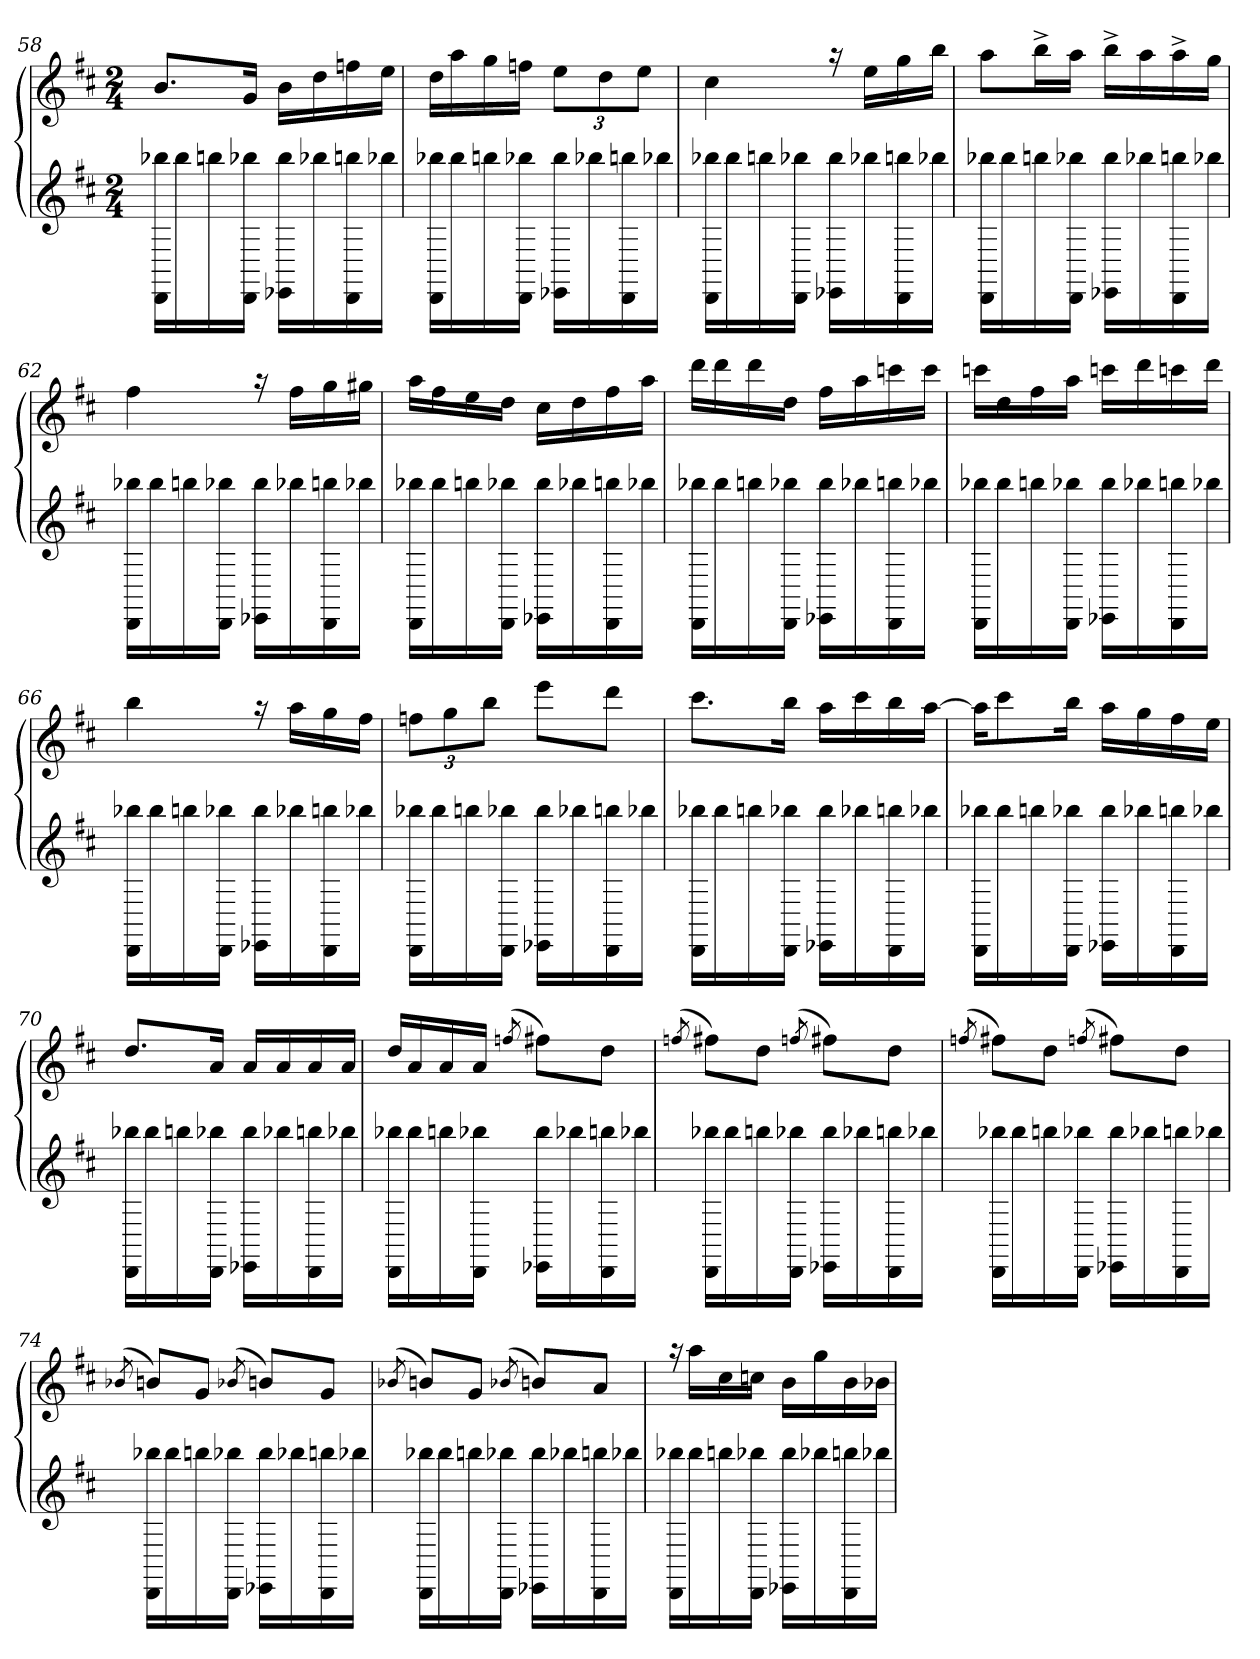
**kern	**kern
*part2	*part1
*staff2	*staff1
*clefG2	*clefG2
*k[f#c#]	*k[f#c#]
*D:	*D:
*M2/4	*M2/4
=58	=58
*	*^
16DD\ 16bb-X\LL	8.b/L	2ryy
16bb-\	.	.
16bbn\	.	.
16DD\ 16bb-X\JJ	16g/Jk	.
16EE-X\ 16bb-\LL	16b\LL	.
16bb-X\	16dd\	.
16DD\ 16bbn\	16ffn\	.
16bb-X\JJ	16ee\JJ	.
=59	=59	=59
16DD\ 16bb-X\LL	16dd\LL	2ryy
16bb-\	16aa\	.
16bbn\	16gg\	.
16DD\ 16bb-X\JJ	16ffn\JJ	.
16EE-X\ 16bb-\LL	12ee\L	.
16bb-X\	.	.
.	12dd\	.
16DD\ 16bbn\	.	.
.	12ee\J	.
16bb-X\JJ	.	.
=60	=60	=60
16DD\ 16bb-X\LL	4cc#\	2ryy
16bb-\	.	.
16bbn\	.	.
16DD\ 16bb-X\JJ	.	.
16EE-X\ 16bb-\LL	16raa	.
16bb-X\	16ee\LL	.
16DD\ 16bbn\	16gg\	.
16bb-X\JJ	16bb\JJ	.
!!LO:LB:g=z	!!
=61	=61	=61
16DD\ 16bb-X\LL	8aa\L	2ryy
16bb-\	.	.
16bbn\	16bb^>\L	.
16DD\ 16bb-X\JJ	16aa\JJ	.
16EE-X\ 16bb-\LL	16bb^>\LL	.
16bb-X\	16aa\	.
16DD\ 16bbn\	16aa^>\	.
16bb-X\JJ	16gg\JJ	.
=62	=62	=62
16DD\ 16bb-X\LL	4ff#\	2ryy
16bb-\	.	.
16bbn\	.	.
16DD\ 16bb-X\JJ	.	.
16EE-X\ 16bb-\LL	16raa	.
16bb-X\	16ff#\LL	.
16DD\ 16bbn\	16gg\	.
16bb-X\JJ	16gg#X\JJ	.
=63	=63	=63
16DD\ 16bb-X\LL	16aa\LL	2ryy
16bb-\	16ff#\	.
16bbn\	16ee\	.
16DD\ 16bb-X\JJ	16dd\JJ	.
16EE-X\ 16bb-\LL	16cc#\LL	.
16bb-X\	16dd\	.
16DD\ 16bbn\	16ff#\	.
16bb-X\JJ	16aa\JJ	.
=64	=64	=64
16DD\ 16bb-X\LL	16ddd\LL	2ryy
16bb-\	16ddd\	.
16bbn\	16ddd\	.
16DD\ 16bb-X\JJ	16dd\JJ	.
16EE-X\ 16bb-\LL	16ff#\LL	.
16bb-X\	16aa\	.
16DD\ 16bbn\	16cccn\	.
16bb-X\JJ	16ccc\JJ	.
=65	=65	=65
16DD\ 16bb-X\LL	16cccn\LL	2ryy
16bb-\	16dd\	.
16bbn\	16ff#\	.
16DD\ 16bb-X\JJ	16aa\JJ	.
16EE-X\ 16bb-\LL	16cccn\LL	.
16bb-X\	16ddd\	.
16DD\ 16bbn\	16cccn\	.
16bb-X\JJ	16ddd\JJ	.
=66	=66	=66
16DD\ 16bb-X\LL	4bb\	2ryy
16bb-\	.	.
16bbn\	.	.
16DD\ 16bb-X\JJ	.	.
16EE-X\ 16bb-\LL	16raa	.
16bb-X\	16aa\LL	.
16DD\ 16bbn\	16gg\	.
16bb-X\JJ	16ff#\JJ	.
!!LO:PB:g=z	!!
=67	=67	=67
16DD\ 16bb-X\LL	12ffn\L	2ryy
16bb-\	.	.
.	12gg\	.
16bbn\	.	.
.	12bb\J	.
16DD\ 16bb-X\JJ	.	.
16EE-X\ 16bb-\LL	8eee\L	.
16bb-X\	.	.
16DD\ 16bbn\	8ddd\J	.
16bb-X\JJ	.	.
=68	=68	=68
16DD\ 16bb-X\LL	8.ccc#\L	2ryy
16bb-\	.	.
16bbn\	.	.
16DD\ 16bb-X\JJ	16bb\Jk	.
16EE-X\ 16bb-\LL	16aa\LL	.
16bb-X\	16ccc#\	.
16DD\ 16bbn\	16bb\	.
16bb-X\JJ	[<16aa\JJ	.
=69	=69	=69
16DD\ 16bb-X\LL	16aa\KL]	2ryy
16bb-\	8ccc#\	.
16bbn\	.	.
16DD\ 16bb-X\JJ	16bb\Jk	.
16EE-X\ 16bb-\LL	16aa\LL	.
16bb-X\	16gg\	.
16DD\ 16bbn\	16ff#\	.
16bb-X\JJ	16ee\JJ	.
=70	=70	=70
16DD\ 16bb-X\LL	8.dd/L	2ryy
16bb-\	.	.
16bbn\	.	.
16DD\ 16bb-X\JJ	16a/Jk	.
16EE-X\ 16bb-\LL	16a/LL	.
16bb-X\	16a/	.
16DD\ 16bbn\	16a/	.
16bb-X\JJ	16a/JJ	.
=71	=71	=71
16DD\ 16bb-X\LL	16dd/LL	2ryy
16bb-\	16a/	.
16bbn\	16a/	.
16DD\ 16bb-X\JJ	16a/JJ	.
.	(<8qffn/	.
16EE-X\ 16bb-\LL	8ff#X\L)	.
16bb-X\	.	.
16DD\ 16bbn\	8dd\J	.
16bb-X\JJ	.	.
!!LO:LB:g=z	!!
=72	=72	=72
.	(<8qffn/	.
16DD\ 16bb-X\LL	8ff#X\L)	2ryy
16bb-\	.	.
16bbn\	8dd\J	.
16DD\ 16bb-X\JJ	.	.
.	(<8qffn/	.
16EE-X\ 16bb-\LL	8ff#X\L)	.
16bb-X\	.	.
16DD\ 16bbn\	8dd\J	.
16bb-X\JJ	.	.
=73	=73	=73
.	(<8qffn/	.
16DD\ 16bb-X\LL	8ff#X\L)	2ryy
16bb-\	.	.
16bbn\	8dd\J	.
16DD\ 16bb-X\JJ	.	.
.	(<8qffn/	.
16EE-X\ 16bb-\LL	8ff#X\L)	.
16bb-X\	.	.
16DD\ 16bbn\	8dd\J	.
16bb-X\JJ	.	.
=74	=74	=74
.	(<8qb-X/	.
16DD\ 16bb-X\LL	8bn/L)	2ryy
16bb-\	.	.
16bbn\	8g/J	.
16DD\ 16bb-X\JJ	.	.
.	(<8qb-X/	.
16EE-X\ 16bb-\LL	8bn/L)	.
16bb-X\	.	.
16DD\ 16bbn\	8g/J	.
16bb-X\JJ	.	.
=75	=75	=75
.	(<8qb-X/	.
16DD\ 16bb-X\LL	8bn/L)	2ryy
16bb-\	.	.
16bbn\	8g/J	.
16DD\ 16bb-X\JJ	.	.
.	(<8qb-X/	.
16EE-X\ 16bb-\LL	8bn/L)	.
16bb-X\	.	.
16DD\ 16bbn\	8a/J	.
16bb-X\JJ	.	.
=76	=76	=76
16DD\ 16bb-X\LL	16raa	2ryy
16bb-\	16aa\LL	.
16bbn\	16cc#\	.
16DD\ 16bb-X\JJ	16ccn\JJ	.
16EE-X\ 16bb-\LL	16b\LL	.
16bb-X\	16gg\	.
16DD\ 16bbn\	16b\	.
16bb-X\JJ	16b-X\JJ	.
*	*v	*v
=	=
*-	*-
